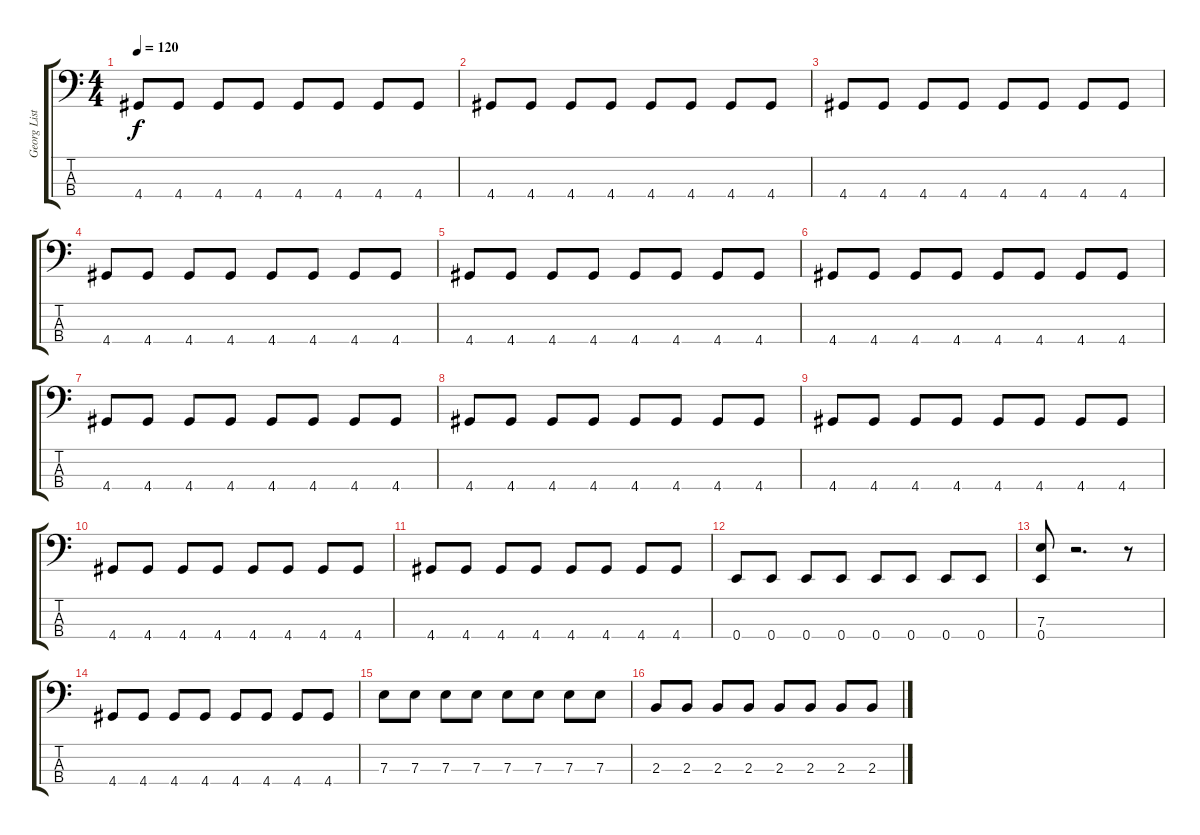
\track ("Georg Listing" "Georg List") {instrument electricbasspick}
\staff {score tabs}
\tuning (G2 D2 A1 E1) {hide}
\ts (4 4)
\tempo 120
\clef f4
\ks c
4.4.8{dy f} 4.4.8 4.4.8 4.4.8 4.4.8 4.4.8 4.4.8 4.4.8 |
4.4.8 4.4.8 4.4.8 4.4.8 4.4.8 4.4.8 4.4.8 4.4.8 |
4.4.8 4.4.8 4.4.8 4.4.8 4.4.8 4.4.8 4.4.8 4.4.8 |
4.4.8 4.4.8 4.4.8 4.4.8 4.4.8 4.4.8 4.4.8 4.4.8 |
4.4.8 4.4.8 4.4.8 4.4.8 4.4.8 4.4.8 4.4.8 4.4.8 |
4.4.8 4.4.8 4.4.8 4.4.8 4.4.8 4.4.8 4.4.8 4.4.8 |
4.4.8 4.4.8 4.4.8 4.4.8 4.4.8 4.4.8 4.4.8 4.4.8 |
4.4.8 4.4.8 4.4.8 4.4.8 4.4.8 4.4.8 4.4.8 4.4.8 |
4.4.8 4.4.8 4.4.8 4.4.8 4.4.8 4.4.8 4.4.8 4.4.8 |
4.4.8 4.4.8 4.4.8 4.4.8 4.4.8 4.4.8 4.4.8 4.4.8 |
4.4.8 4.4.8 4.4.8 4.4.8 4.4.8 4.4.8 4.4.8 4.4.8 |
0.4.8 0.4.8 0.4.8 0.4.8 0.4.8 0.4.8 0.4.8 0.4.8 |
(7.3 0.4).8 r.2{d} r.8 |
4.4.8 4.4.8 4.4.8 4.4.8 4.4.8 4.4.8 4.4.8 4.4.8 |
7.3.8 7.3.8 7.3.8 7.3.8 7.3.8 7.3.8 7.3.8 7.3.8 |
2.3.8 2.3.8 2.3.8 2.3.8 2.3.8 2.3.8 2.3.8 2.3.8
